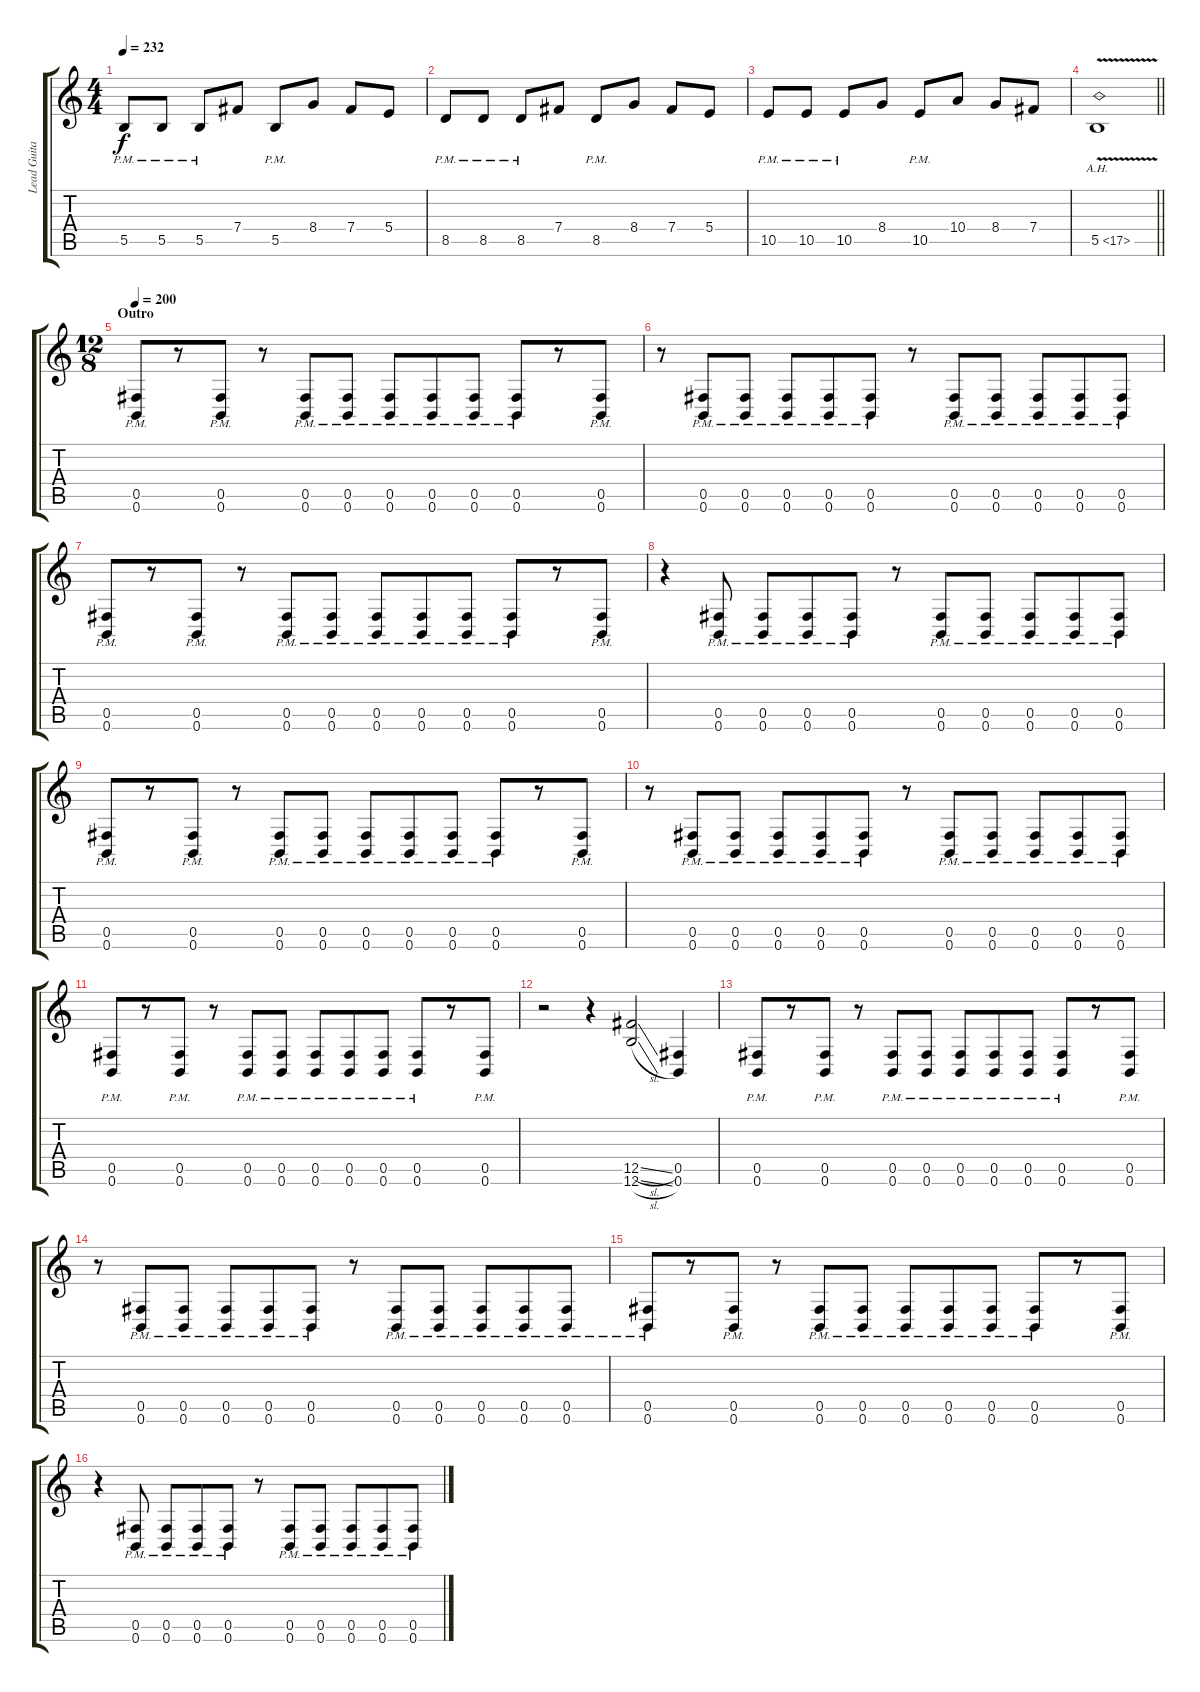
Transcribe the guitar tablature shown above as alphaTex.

\track ("Lead Guitar" "Lead Guita") {instrument distortionguitar}
\staff {score tabs}
\tuning (Db4 Ab3 E3 B2 Gb2 B1) {hide}
\ts (4 4)
\tempo 232
\clef g2
\ks c
5.5{pm}.8{dy f} 5.5{pm}.8 5.5{pm}.8 7.4.8 5.5{pm}.8 8.4.8 7.4.8 5.4.8 |
8.5{pm}.8 8.5{pm}.8 8.5{pm}.8 7.4.8 8.5{pm}.8 8.4.8 7.4.8 5.4.8 |
10.5{pm}.8 10.5{pm}.8 10.5{pm}.8 8.4.8 10.5{pm}.8 10.4.8 8.4.8 7.4.8 |
\barLineRight lightlight
5.5{ah 12 v}.1 |
\ts (12 8)
\section ("" "Outro")
\tempo 200
(0.5{pm} 0.6{pm}).8{volume 12} r.8 (0.5{pm} 0.6{pm}).8 r.8 (0.5{pm} 0.6{pm}).8 (0.5{pm} 0.6{pm}).8 (0.5{pm} 0.6{pm}).8 (0.5{pm} 0.6{pm}).8 (0.5{pm} 0.6{pm}).8 (0.5{pm} 0.6{pm}).8 r.8 (0.5{pm} 0.6{pm}).8 |
r.8 (0.5{pm} 0.6{pm}).8 (0.5{pm} 0.6{pm}).8 (0.5{pm} 0.6{pm}).8 (0.5{pm} 0.6{pm}).8 (0.5{pm} 0.6{pm}).8 r.8 (0.5{pm} 0.6{pm}).8 (0.5{pm} 0.6{pm}).8 (0.5{pm} 0.6{pm}).8 (0.5{pm} 0.6{pm}).8 (0.5{pm} 0.6{pm}).8 |
(0.5{pm} 0.6{pm}).8 r.8 (0.5{pm} 0.6{pm}).8 r.8 (0.5{pm} 0.6{pm}).8 (0.5{pm} 0.6{pm}).8 (0.5{pm} 0.6{pm}).8 (0.5{pm} 0.6{pm}).8 (0.5{pm} 0.6{pm}).8 (0.5{pm} 0.6{pm}).8 r.8 (0.5{pm} 0.6{pm}).8 |
r.4 (0.5{pm} 0.6{pm}).8 (0.5{pm} 0.6{pm}).8 (0.5{pm} 0.6{pm}).8 (0.5{pm} 0.6{pm}).8 r.8 (0.5{pm} 0.6{pm}).8 (0.5{pm} 0.6{pm}).8 (0.5{pm} 0.6{pm}).8 (0.5{pm} 0.6{pm}).8 (0.5{pm} 0.6{pm}).8 |
(0.5{pm} 0.6{pm}).8{volume 13} r.8 (0.5{pm} 0.6{pm}).8 r.8 (0.5{pm} 0.6{pm}).8 (0.5{pm} 0.6{pm}).8 (0.5{pm} 0.6{pm}).8 (0.5{pm} 0.6{pm}).8 (0.5{pm} 0.6{pm}).8 (0.5{pm} 0.6{pm}).8 r.8 (0.5{pm} 0.6{pm}).8 |
r.8 (0.5{pm} 0.6{pm}).8 (0.5{pm} 0.6{pm}).8 (0.5{pm} 0.6{pm}).8 (0.5{pm} 0.6{pm}).8 (0.5{pm} 0.6{pm}).8 r.8 (0.5{pm} 0.6{pm}).8 (0.5{pm} 0.6{pm}).8 (0.5{pm} 0.6{pm}).8 (0.5{pm} 0.6{pm}).8 (0.5{pm} 0.6{pm}).8 |
(0.5{pm} 0.6{pm}).8 r.8 (0.5{pm} 0.6{pm}).8 r.8 (0.5{pm} 0.6{pm}).8 (0.5{pm} 0.6{pm}).8 (0.5{pm} 0.6{pm}).8 (0.5{pm} 0.6{pm}).8 (0.5{pm} 0.6{pm}).8 (0.5{pm} 0.6{pm}).8 r.8 (0.5{pm} 0.6{pm}).8 |
r.2 r.4 (12.5{sl} 12.6{sl}).2 (0.5 0.6).4 |
(0.5{pm} 0.6{pm}).8 r.8 (0.5{pm} 0.6{pm}).8 r.8 (0.5{pm} 0.6{pm}).8 (0.5{pm} 0.6{pm}).8 (0.5{pm} 0.6{pm}).8 (0.5{pm} 0.6{pm}).8 (0.5{pm} 0.6{pm}).8 (0.5{pm} 0.6{pm}).8 r.8 (0.5{pm} 0.6{pm}).8 |
r.8 (0.5{pm} 0.6{pm}).8 (0.5{pm} 0.6{pm}).8 (0.5{pm} 0.6{pm}).8 (0.5{pm} 0.6{pm}).8 (0.5{pm} 0.6{pm}).8 r.8 (0.5{pm} 0.6{pm}).8 (0.5{pm} 0.6{pm}).8 (0.5{pm} 0.6{pm}).8 (0.5{pm} 0.6{pm}).8 (0.5{pm} 0.6{pm}).8 |
(0.5{pm} 0.6{pm}).8 r.8 (0.5{pm} 0.6{pm}).8 r.8 (0.5{pm} 0.6{pm}).8 (0.5{pm} 0.6{pm}).8 (0.5{pm} 0.6{pm}).8 (0.5{pm} 0.6{pm}).8 (0.5{pm} 0.6{pm}).8 (0.5{pm} 0.6{pm}).8 r.8 (0.5{pm} 0.6{pm}).8 |
r.4 (0.5{pm} 0.6{pm}).8 (0.5{pm} 0.6{pm}).8 (0.5{pm} 0.6{pm}).8 (0.5{pm} 0.6{pm}).8 r.8 (0.5{pm} 0.6{pm}).8 (0.5{pm} 0.6{pm}).8 (0.5{pm} 0.6{pm}).8 (0.5{pm} 0.6{pm}).8 (0.5{pm} 0.6{pm}).8
